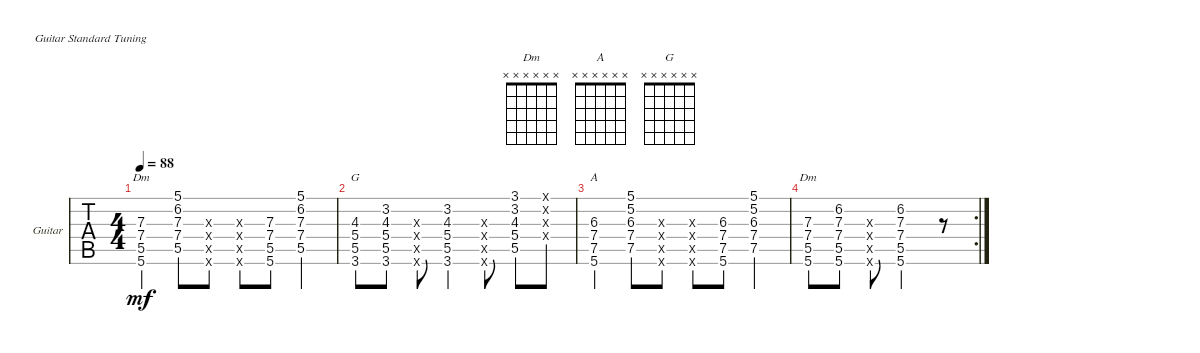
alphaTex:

\defaultSystemsLayout 4
\bracketExtendMode groupsimilarinstruments
\firstSystemTrackNameOrientation horizontal
\otherSystemsTrackNameOrientation horizontal
\track ("Илья" "Guitar") {instrument acousticguitarsteel}
\staff {tabs}
\tuning (E4 B3 G3 D3 A2 E2)
\chord ("Dm" x x x x x x)
\chord ("A" x x x x x x)
\chord ("G" x x x x x x)
\ts (4 4)
\tempo 88
\clef g2
\scale
1.09079
\ks c
(7.3 7.4 5.5 5.6).4{ch "Dm" dy mf} (5.1{ac} 6.2{ac} 7.3{ac} 7.4{ac} 5.5{ac}).8 (7.3{x} 7.4{x} 5.5{x} 5.6{x}).8 (7.3{x} 7.4{x} 5.5{x} 5.6{x}).8 (7.3 7.4 5.5 5.6).8 (5.1{ac} 6.2{ac} 7.3{ac} 7.4{ac} 5.5{ac}).4 |
\scale
0.969735 (4.3 5.4 5.5 3.6).8{ch "G"} (3.2 4.3 5.4 5.5 3.6).8 (4.3{x} 5.4{x} 5.5{x} 3.6{x}).8 (3.2 4.3 5.4 5.5 3.6).4 (4.3{x} 5.4{x} 5.5{x} 3.6{x}).8 (3.1 3.2 4.3 5.4 5.5).8 (3.1{x} 3.2{x} 4.3{x} 5.4{x}).8 |
\scale
0.969735 (6.3 7.4 7.5 5.6).4{ch "A"} (5.1 5.2 6.3 7.4{ac} 7.5).8 (6.3{x} 7.4{x} 7.5{x} 5.6{x}).8 (6.3{x} 7.4{x} 7.5{x} 5.6{x}).8 (6.3 7.4 7.5 5.6).8 (5.1 5.2 6.3 7.4{ac} 7.5).4 |
\rc 2
\scale
0.969735 (7.3 7.4 5.5 5.6).8{ch "Dm"} (6.2 7.3 7.4 5.5 5.6).8 (7.3{x} 7.4{x} 5.5{x} 5.6{x}).8 (6.2 7.3 7.4 5.5 5.6).2 r.8
